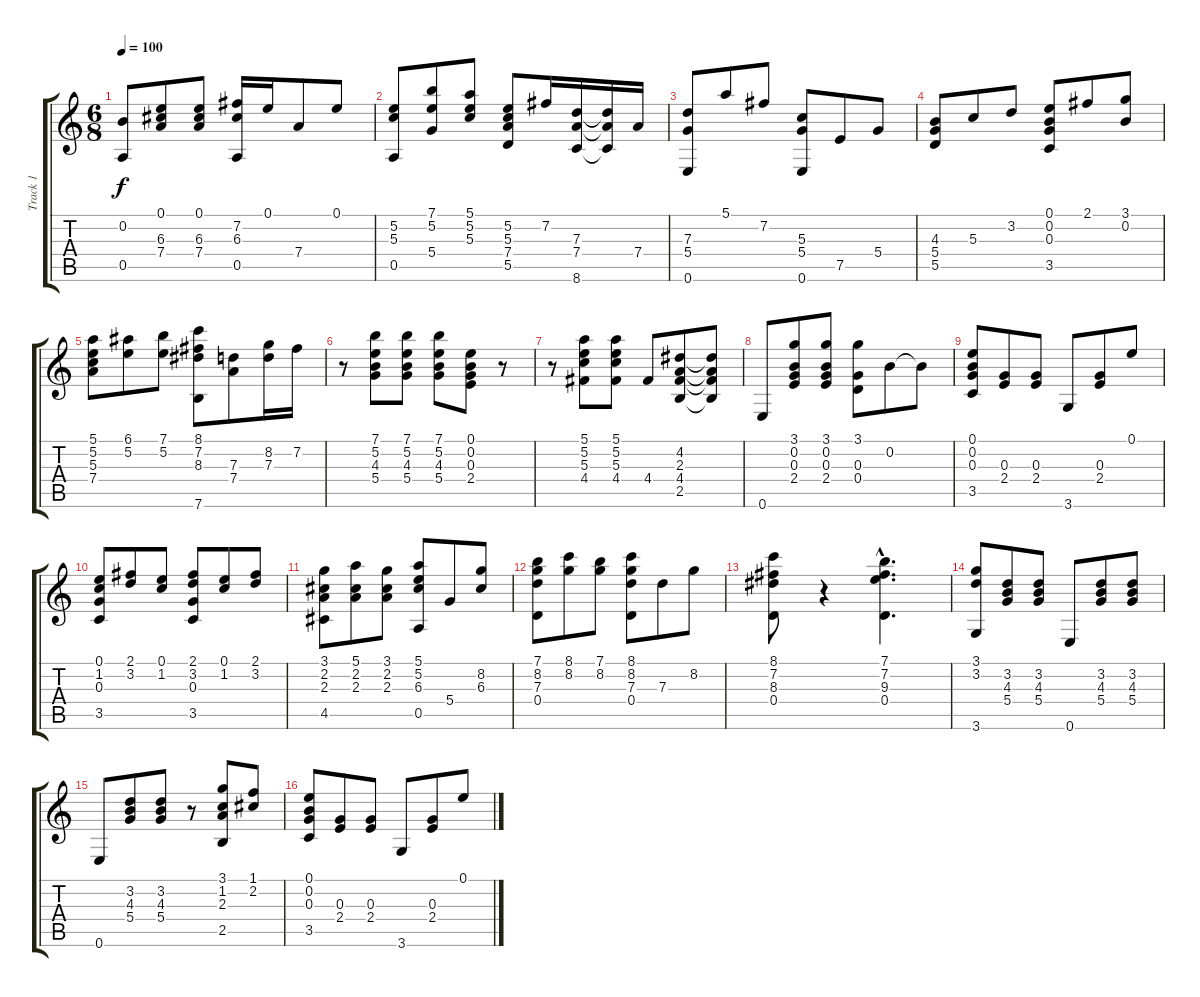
\track ("Track 1" "Track 1") {instrument acousticguitarsteel}
\staff {score tabs}
\tuning (E4 B3 G3 D3 A2 E2) {hide}
\ts (6 8)
\tempo 100
\clef g2
\ks c
(0.2 0.5).8{dy f} (0.1 6.3 7.4).8 (0.1 6.3 7.4).8 (7.2 6.3 0.5).16 0.1.16 7.4.8 0.1.8 |
(5.2 5.3 0.5).8 (7.1 5.2 5.4).8 (5.1 5.2 5.3).8 (5.2 5.3 7.4 5.5).8 7.2.16 (7.3 7.4 8.6).16 (7.3{t} 7.4{t} 8.6{t}).16 7.4.16 |
(7.3 5.4 0.6).8 5.1.8 7.2.8 (5.3 5.4 0.6).8 7.5.8 5.4.8 |
(4.3 5.4 5.5).8 5.3.8 3.2.8 (0.1 0.2 0.3 3.5).8 2.1.8 (3.1 0.2).8 |
(5.1 5.2 5.3 7.4).8 (6.1 5.2).8 (7.1 5.2).8 (8.1 7.2 8.3 7.6).8 (7.3 7.4).8 (8.2 7.3).16 7.2.16 |
r.8 (7.1 5.2 4.3 5.4).8 (7.1 5.2 4.3 5.4).8 (7.1 5.2 4.3 5.4).8 (0.1 0.2 0.3 2.4).8 r.8 |
r.8 (5.1 5.2 5.3 4.4).8 (5.1 5.2 5.3 4.4).8 4.4.8 (4.2 2.3 4.4 2.5).8 (4.2{t} 2.3{t} 4.4{t} 2.5{t}).8 |
0.6.8 (3.1 0.2 0.3 2.4).8 (3.1 0.2 0.3 2.4).8 (3.1 0.3 0.4).8 0.2.8 0.2{t}.8 |
(0.1 0.2 0.3 3.5).8 (0.3 2.4).8 (0.3 2.4).8 3.6.8 (0.3 2.4).8 0.1.8 |
(0.1 1.2 0.3 3.5).8 (2.1 3.2).8 (0.1 1.2).8 (2.1 3.2 0.3 3.5).8 (0.1 1.2).8 (2.1 3.2).8 |
(3.1 2.2 2.3 4.5).8 (5.1 2.2 2.3).8 (3.1 2.2 2.3).8 (5.1 5.2 6.3 0.5).8 5.4.8 (8.2 6.3).8 |
(7.1 8.2 7.3 0.4).8 (8.1 8.2).8 (7.1 8.2).8 (8.1 8.2 7.3 0.4).8 7.3.8 8.2.8 |
(8.1 7.2 8.3 0.4).8 r.4 (7.1{hac} 7.2{hac} 9.3{hac} 0.4{hac}).4{d} |
(3.1 3.2 3.6).8 (3.2 4.3 5.4).8 (3.2 4.3 5.4).8 0.6.8 (3.2 4.3 5.4).8 (3.2 4.3 5.4).8 |
0.6.8 (3.2 4.3 5.4).8 (3.2 4.3 5.4).8 r.8 (3.1 1.2 2.3 2.5).8 (1.1 2.2).8 |
(0.1 0.2 0.3 3.5).8 (0.3 2.4).8 (0.3 2.4).8 3.6.8 (0.3 2.4).8 0.1.8
